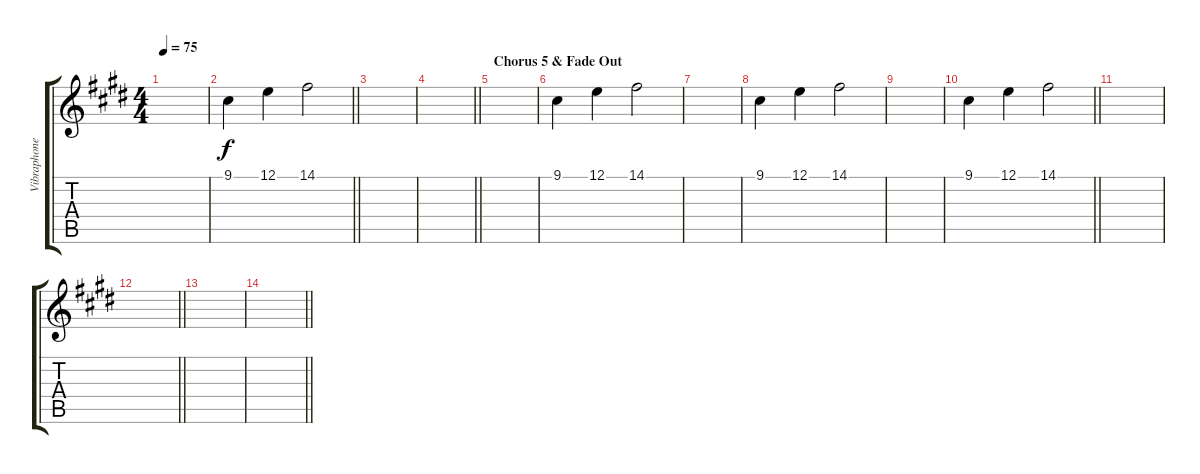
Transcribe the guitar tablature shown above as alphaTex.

\track ("Vibraphone" "Vibraphone") {instrument vibraphone}
\staff {score tabs}
\tuning (E4 B3 G3 D3 A2 E2) {hide}
\ts (4 4)
\tempo 75
\clef g2
\ks e
|
\barLineRight lightlight
9.1.4 12.1.4 14.1.2 |
|
\barLineRight lightlight
|
\section ("" "Chorus 5 & Fade Out")
|
9.1.4 12.1.4 14.1.2 |
|
9.1.4 12.1.4 14.1.2 |
|
\barLineRight lightlight
9.1.4 12.1.4 14.1.2 |
|
\barLineRight lightlight
|
|
\barLineRight lightlight
